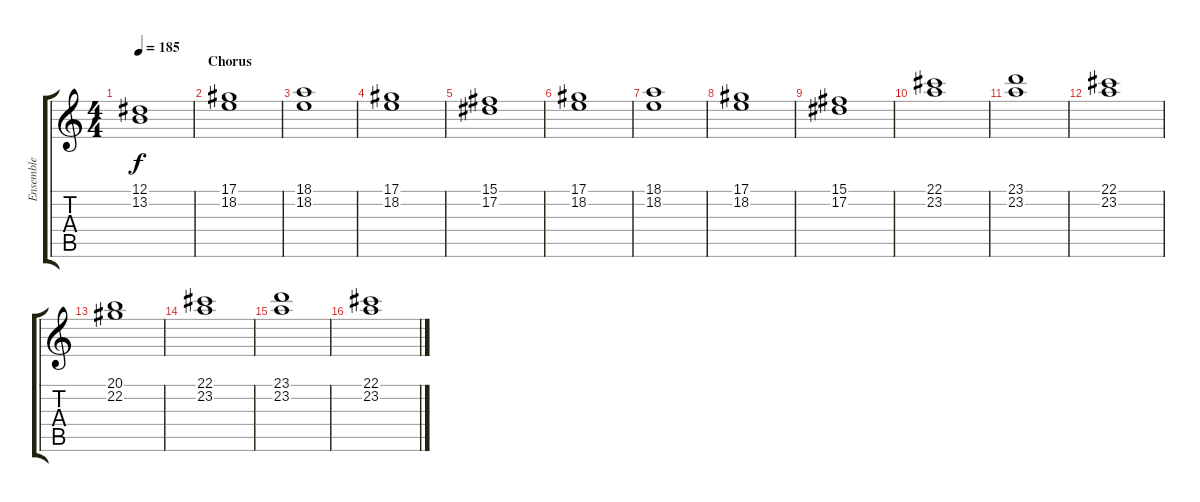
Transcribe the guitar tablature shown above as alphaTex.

\track ("Ensemble" "Ensemble") {instrument stringensemble1}
\staff {score tabs}
\tuning (Eb4 Bb3 Gb3 Db3 Ab2 Eb2) {hide}
\ts (4 4)
\tempo 185
\clef g2
\ks c
(12.1 13.2).1{dy f} |
\section ("" "Chorus")
(17.1 18.2).1 |
(18.1 18.2).1 |
(17.1 18.2).1 |
(15.1 17.2).1 |
(17.1 18.2).1 |
(18.1 18.2).1 |
(17.1 18.2).1 |
(15.1 17.2).1 |
(22.1 23.2).1 |
(23.1 23.2).1 |
(22.1 23.2).1 |
(20.1 22.2).1 |
(22.1 23.2).1 |
(23.1 23.2).1 |
(22.1 23.2).1
